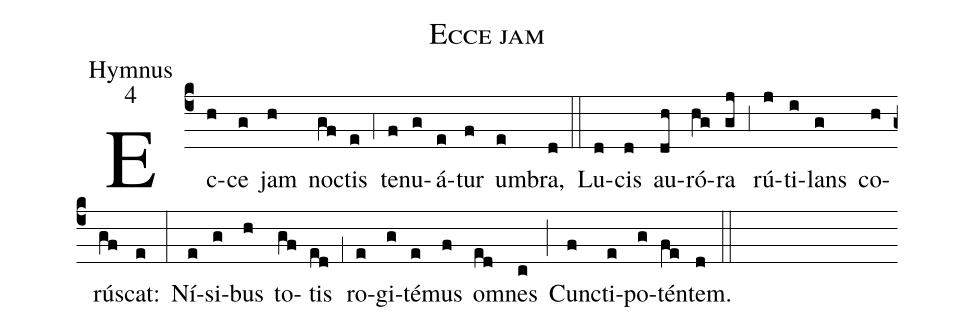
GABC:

name:Ecce jam;
office-part:Hymnus;
mode:4;
%%
(c4) Ec(h)ce(g) jam(h) no(gf)ctis(e) (;4) te(f)nu(g)á(e)tur(f) um(e)bra,(d) (::) Lu(d)cis(d) au(dh)ró(hg)ra(gj) (;3) rú(j)ti(i)lans(g) co(h)rú(gf)scat:(e) (:) Ní(e)si(g)bus(h) to(gf)tis(ed) (;1) ro(e)gi(g)té(e)mus(f) o(ed)mnes(c) (;) Cun(f)cti(e)po(g)tén(fe)tem.(d) (::)
